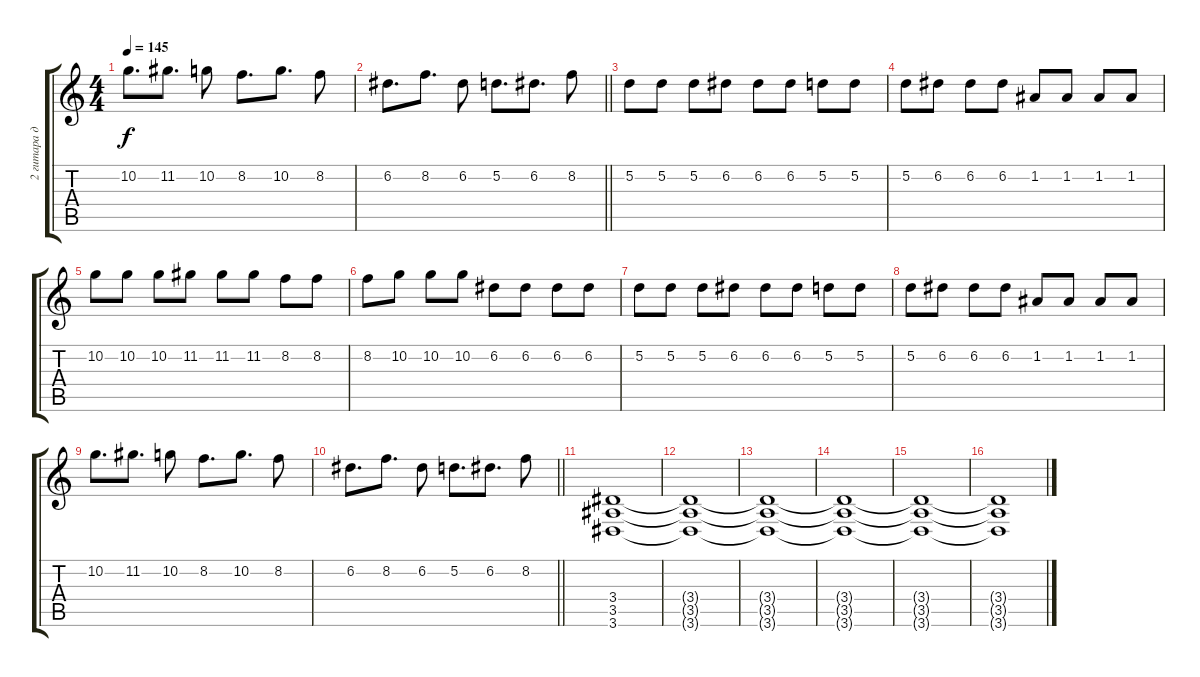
\track ("2 гитара дистр" "2 гитара д") {instrument distortionguitar}
\staff {score tabs}
\tuning (D4 A3 F3 C3 G2 C2) {hide}
\ts (4 4)
\tempo 145
\clef g2
\ks c
10.2.8{d dy f} 11.2.8{d} 10.2.8 8.2.8{d} 10.2.8{d} 8.2.8 |
\barLineRight lightlight
6.2.8{d} 8.2.8{d} 6.2.8 5.2.8{d} 6.2.8{d} 8.2.8 |
5.2.8 5.2.8 5.2.8 6.2.8 6.2.8 6.2.8 5.2.8 5.2.8 |
5.2.8 6.2.8 6.2.8 6.2.8 1.2.8 1.2.8 1.2.8 1.2.8 |
10.2.8 10.2.8 10.2.8 11.2.8 11.2.8 11.2.8 8.2.8 8.2.8 |
8.2.8 10.2.8 10.2.8 10.2.8 6.2.8 6.2.8 6.2.8 6.2.8 |
5.2.8 5.2.8 5.2.8 6.2.8 6.2.8 6.2.8 5.2.8 5.2.8 |
5.2.8 6.2.8 6.2.8 6.2.8 1.2.8 1.2.8 1.2.8 1.2.8 |
10.2.8{d} 11.2.8{d} 10.2.8 8.2.8{d} 10.2.8{d} 8.2.8 |
\barLineRight lightlight
6.2.8{d} 8.2.8{d} 6.2.8 5.2.8{d} 6.2.8{d} 8.2.8 |
(3.4 3.5 3.6).1 |
(3.4{t} 3.5{t} 3.6{t}).1 |
(3.4{t} 3.5{t} 3.6{t}).1 |
(3.4{t} 3.5{t} 3.6{t}).1 |
(3.4{t} 3.5{t} 3.6{t}).1 |
(3.4{t} 3.5{t} 3.6{t}).1
